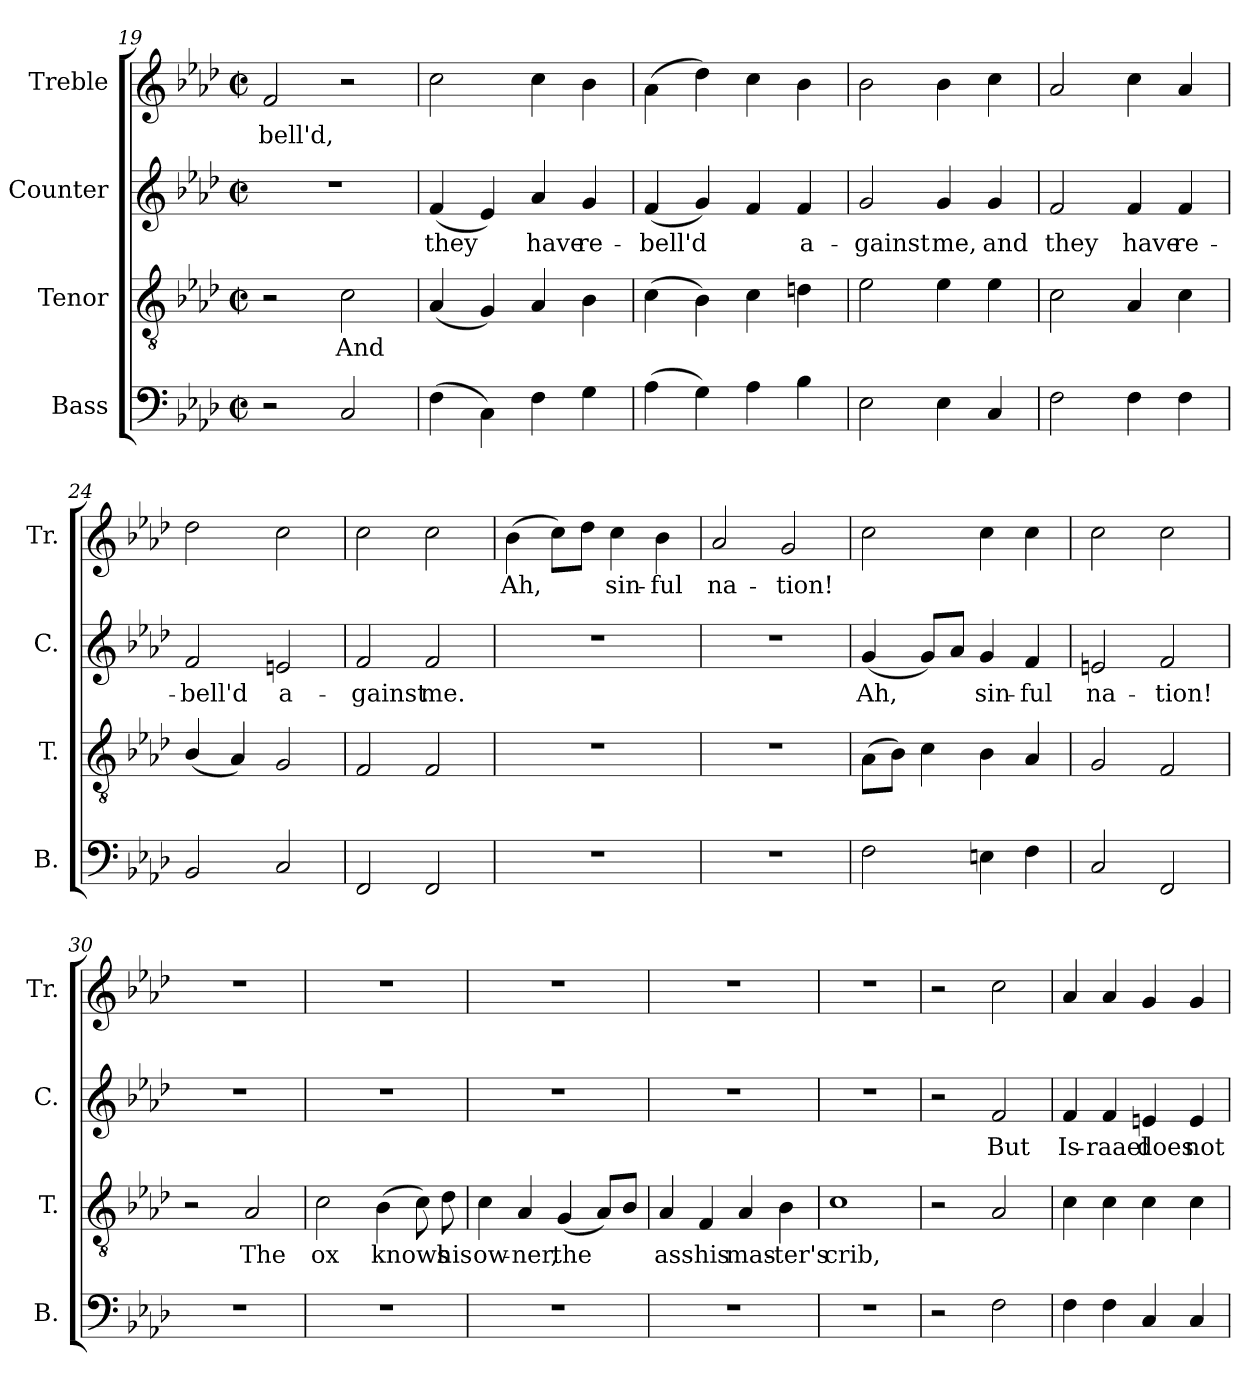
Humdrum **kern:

**kern	**kern	**text	**kern	**text	**kern	**text
*part4	*part3	*part3	*part2	*part2	*part1	*part1
*staff4	*staff3	*staff3	*staff2	*staff2	*staff1	*staff1
*I"Bass	*I"Tenor	*	*I"Counter	*	*I"Treble	*
*I'B.	*I'T.	*	*I'C.	*	*I'Tr.	*
*clefF4	*clefGv2	*	*clefG2	*	*clefG2	*
*k[b-e-a-d-]	*k[b-e-a-d-]	*	*k[b-e-a-d-]	*	*k[b-e-a-d-]	*
*M4/4	*M4/4	*	*M4/4	*	*M4/4	*
*met(c|)	*met(c|)	*	*met(c|)	*	*met(c|)	*
=19	=19	=19	=19	=19	=19	=19
!	!	!	!	!	!	!LO:LY:b
2r	2r	.	1r	.	2f/	-bell'd,
!	!	!LO:LY:b	!	!	!	!
2C/	2c\	And	.	.	2r	.
=20	=20	=20	=20	=20	=20	=20
!	!	!	!	!LO:LY:b	!	!
(>4F\	(<4A-/	.	(<4f/	they	2cc\	.
4C\)	4G/)	.	4e-/)	.	.	.
!	!	!	!	!LO:LY:b	!	!
4F\	4A-/	.	4a-/	have	4cc\	.
!	!	!	!	!LO:LY:b	!	!
4G\	4B-\	.	4g/	re-	4b-\	.
!!LO:LB:g=z
=21	=21	=21	=21	=21	=21	=21
!	!	!	!	!LO:LY:b	!	!
(>4A-\	(>4c\	.	(<4f/	-bell'd	(>4a-\	.
4G\)	4B-\)	.	4g/)	.	4dd-\)	.
4A-\	4c\	.	4f/	.	4cc\	.
!	!	!	!	!LO:LY:b	!	!
4B-\	4dn\	.	4f/	a-	4b-\	.
=22	=22	=22	=22	=22	=22	=22
!	!	!	!	!LO:LY:b	!	!
2E-\	2e-\	.	2g/	-gainst	2b-\	.
!	!	!	!	!LO:LY:b	!	!
4E-\	4e-\	.	4g/	me,	4b-\	.
!	!	!	!	!LO:LY:b	!	!
4C/	4e-\	.	4g/	and	4cc\	.
=23	=23	=23	=23	=23	=23	=23
!	!	!	!	!LO:LY:b	!	!
2F\	2c\	.	2f/	they	2a-/	.
!	!	!	!	!LO:LY:b	!	!
4F\	4A-/	.	4f/	have	4cc\	.
!	!	!	!	!LO:LY:b	!	!
4F\	4c\	.	4f/	re-	4a-/	.
=24	=24	=24	=24	=24	=24	=24
!	!	!	!	!LO:LY:b	!	!
2BB-/	(<4B-/	.	2f/	-bell'd	2dd-\	.
.	4A-/)	.	.	.	.	.
!	!	!	!	!LO:LY:b	!	!
2C/	2G/	.	2en/	a-	2cc\	.
=25	=25	=25	=25	=25	=25	=25
!	!	!	!	!LO:LY:b	!	!
2FF/	2F/	.	2f/	-gainst	2cc\	.
!	!	!	!	!LO:LY:b	!	!
2FF/	2F/	.	2f/	me.	2cc\	.
=26	=26	=26	=26	=26	=26	=26
!	!	!	!	!	!	!LO:LY:b
1r	1r	.	1r	.	(>4b-\	Ah,
.	.	.	.	.	8cc\L)	.
.	.	.	.	.	8dd-\J	.
!	!	!	!	!	!	!LO:LY:b
.	.	.	.	.	4cc\	sin-
!	!	!	!	!	!	!LO:LY:b
.	.	.	.	.	4b-\	-ful
=27	=27	=27	=27	=27	=27	=27
!	!	!	!	!	!	!LO:LY:b
1r	1r	.	1r	.	2a-/	na-
!	!	!	!	!	!	!LO:LY:b
.	.	.	.	.	2g/	-tion!
=28	=28	=28	=28	=28	=28	=28
!	!	!	!	!LO:LY:b	!	!
2F\	(>8A-\L	.	(<4g/	Ah,	2cc\	.
.	8B-\J)	.	.	.	.	.
.	4c\	.	8g/L)	.	.	.
.	.	.	8a-/J	.	.	.
!	!	!	!	!LO:LY:b	!	!
4En\	4B-\	.	4g/	sin-	4cc\	.
!	!	!	!	!LO:LY:b	!	!
4F\	4A-/	.	4f/	-ful	4cc\	.
=29	=29	=29	=29	=29	=29	=29
!	!	!	!	!LO:LY:b	!	!
2C/	2G/	.	2en/	na-	2cc\	.
!	!	!	!	!LO:LY:b	!	!
2FF/	2F/	.	2f/	-tion!	2cc\	.
!!LO:LB:g=z
=30	=30	=30	=30	=30	=30	=30
1r	2r	.	1r	.	1r	.
!	!	!LO:LY:b	!	!	!	!
.	2A-/	The	.	.	.	.
=31	=31	=31	=31	=31	=31	=31
!	!	!LO:LY:b	!	!	!	!
1r	2c\	ox	1r	.	1r	.
!	!	!LO:LY:b	!	!	!	!
.	(>4B-\	knows	.	.	.	.
.	8c\)	.	.	.	.	.
!	!	!LO:LY:b	!	!	!	!
.	8d-\	his	.	.	.	.
=32	=32	=32	=32	=32	=32	=32
!	!	!LO:LY:b	!	!	!	!
1r	4c\	ow-	1r	.	1r	.
!	!	!LO:LY:b	!	!	!	!
.	4A-/	-ner,	.	.	.	.
!	!	!LO:LY:b	!	!	!	!
.	(<4G/	the	.	.	.	.
.	8A-/L)	.	.	.	.	.
.	8B-/J	.	.	.	.	.
=33	=33	=33	=33	=33	=33	=33
!	!	!LO:LY:b	!	!	!	!
1r	4A-/	ass	1r	.	1r	.
!	!	!LO:LY:b	!	!	!	!
.	4F/	his	.	.	.	.
!	!	!LO:LY:b	!	!	!	!
.	4A-/	mas-	.	.	.	.
!	!	!LO:LY:b	!	!	!	!
.	4B-\	-ter's	.	.	.	.
=34	=34	=34	=34	=34	=34	=34
!	!	!LO:LY:b	!	!	!	!
1r	1c	crib,	1r	.	1r	.
=35	=35	=35	=35	=35	=35	=35
2r	2r	.	2r	.	2r	.
!	!	!	!	!LO:LY:b	!	!
2F\	2A-/	.	2f/	But	2cc\	.
=36	=36	=36	=36	=36	=36	=36
!	!	!	!	!LO:LY:b	!	!
4F\	4c\	.	4f/	Is-	4a-/	.
!	!	!	!	!LO:LY:b	!	!
4F\	4c\	.	4f/	-raael	4a-/	.
!	!	!	!	!LO:LY:b	!	!
4C/	4c\	.	4en/	does	4g/	.
!	!	!	!	!LO:LY:b	!	!
4C/	4c\	.	4e/	not	4g/	.
=	=	=	=	=	=	=
*-	*-	*-	*-	*-	*-	*-
